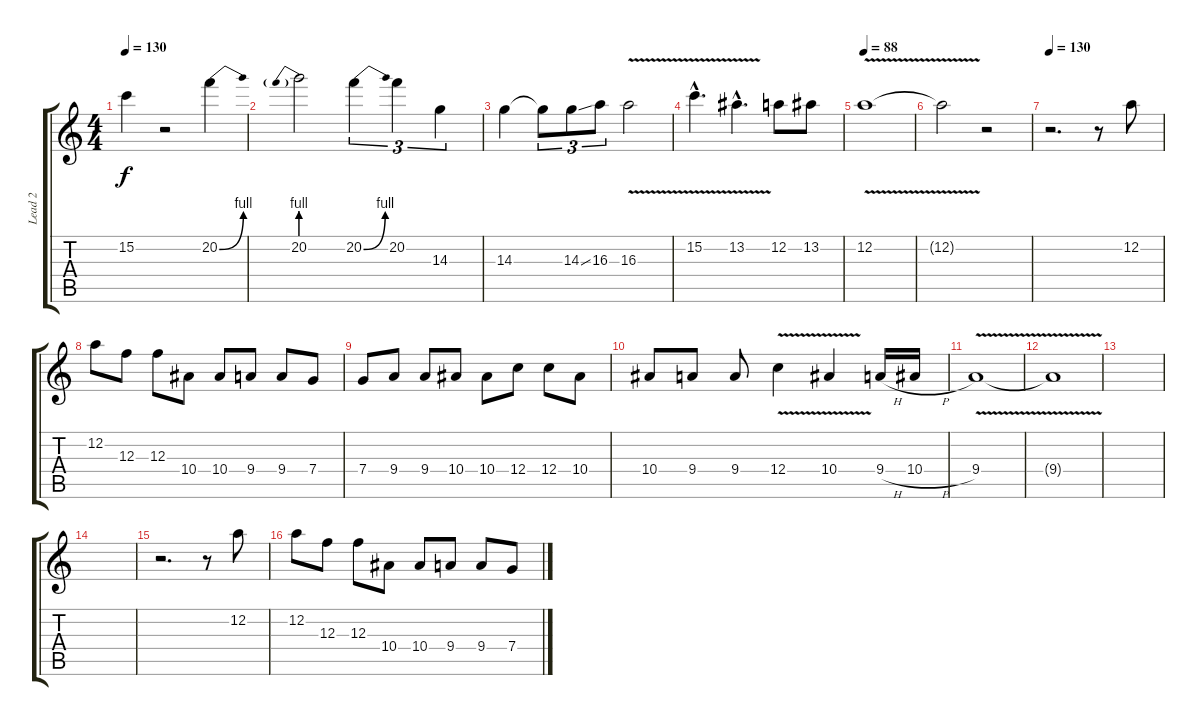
\track ("Lead 2" "Lead 2") {instrument distortionguitar}
\staff {score tabs}
\tuning (D4 A3 F3 C3 G2 D2) {hide}
\ts (4 4)
\tempo 130
\clef g2
\ks c
15.2{t}.4{dy f} r.2 20.2{be (bend 0 0 60 4)}.4 |
20.2{be (prebend 0 4 60 4)}.2 20.2{be (bend 0 0 60 4)}.4{tu (3 2)} 20.2.4{tu (3 2)} 14.3.4{tu (3 2)} |
14.3.4 14.3{t}.8{tu (3 2)} 14.3{ss}.8{tu (3 2)} 16.3.8{tu (3 2)} 16.3{v}.2 |
15.2{v hac}.4{d} 13.2{v hac}.4{d} 12.2.8 13.2.8 |
\tempo 88
12.2{v}.1 |
12.2{t}.2 r.2 |
\tempo 130
r.2{d} r.8 12.2.8 |
12.2.8 12.3.8 12.3.8 10.4.8 10.4.8 9.4.8 9.4.8 7.4.8 |
7.4.8 9.4.8 9.4.8 10.4.8 10.4.8 12.4.8 12.4.8 10.4.8 |
10.4.8 9.4.8 9.4.8 12.4{v}.4 10.4{v}.4 9.4{h}.16 10.4{h}.16 |
9.4{v}.1 |
9.4{t}.1 |
|
|
r.2{d} r.8 12.2.8 |
12.2.8 12.3.8 12.3.8 10.4.8 10.4.8 9.4.8 9.4.8 7.4.8
